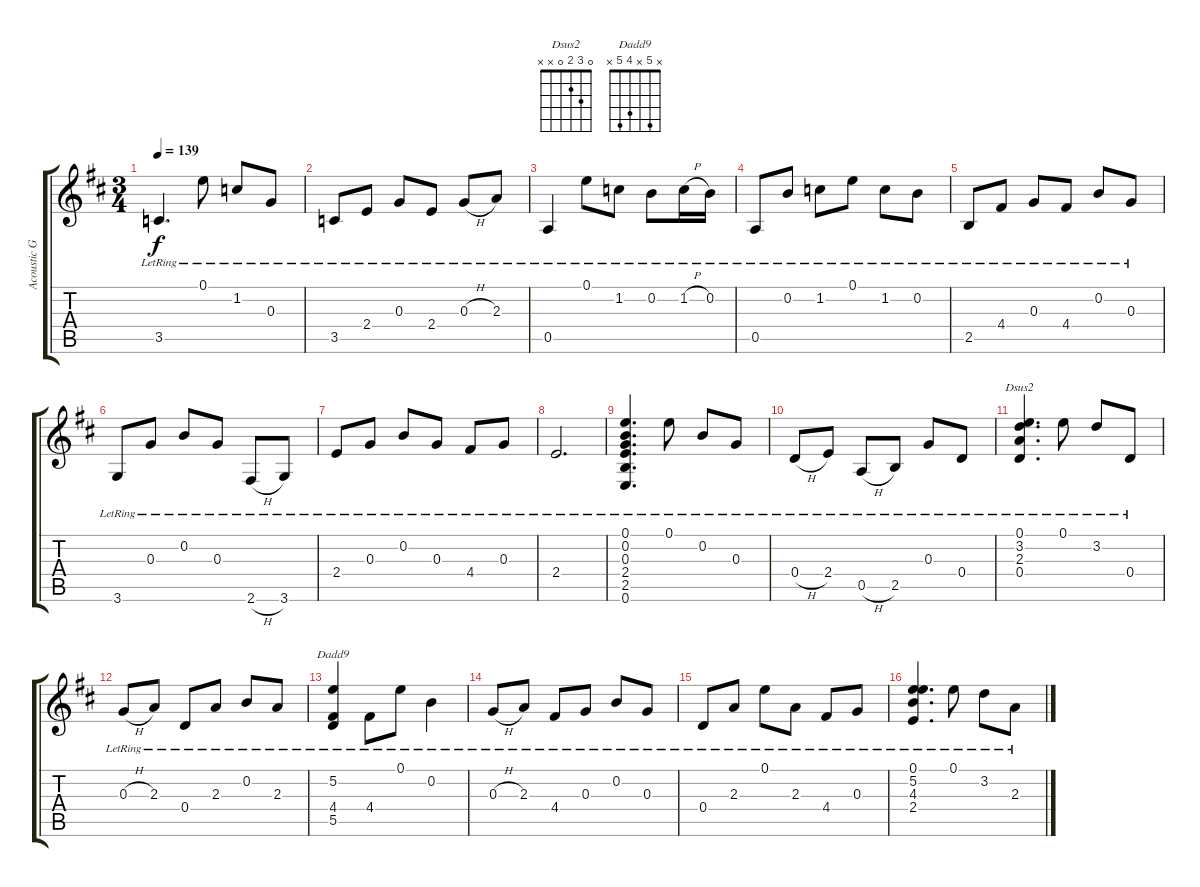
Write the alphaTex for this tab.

\track ("Acoustic Guitar" "Acoustic G") {instrument acousticguitarsteel}
\staff {score tabs}
\tuning (E4 B3 G3 D3 A2 E2) {hide}
\chord ("Dsus2" 0 3 2 0 x x)
\chord ("Dadd9" x 5 x 4 5 x)
\ts (3 4)
\tempo 139
\clef g2
\ks d
3.5{lr}.4{d dy f} 0.1{lr}.8 1.2{lr}.8 0.3{lr}.8 |
3.5{lr}.8 2.4{lr}.8 0.3{lr}.8 2.4{lr}.8 0.3{h lr}.8 2.3{lr}.8 |
0.5{lr}.4 0.1{lr}.8 1.2{lr}.8 0.2{lr}.8 1.2{h lr}.16 0.2{lr}.16 |
0.5{lr}.8 0.2{lr}.8 1.2{lr}.8 0.1{lr}.8 1.2{lr}.8 0.2{lr}.8 |
2.5{lr}.8 4.4{lr}.8 0.3{lr}.8 4.4{lr}.8 0.2{lr}.8 0.3{lr}.8 |
3.6{lr}.8 0.3{lr}.8 0.2{lr}.8 0.3{lr}.8 2.6{h lr}.8 3.6{lr}.8 |
2.4{lr}.8 0.3{lr}.8 0.2{lr}.8 0.3{lr}.8 4.4{lr}.8 0.3{lr}.8 |
2.4{lr}.2{d} |
(0.1{lr} 0.2{lr} 0.3{lr} 2.4{lr} 2.5{lr} 0.6{lr}).4{d} 0.1{lr}.8 0.2{lr}.8 0.3{lr}.8 |
0.4{h lr}.8 2.4{lr}.8 0.5{h lr}.8 2.5{lr}.8 0.3{lr}.8 0.4{lr}.8 |
(0.1{lr} 3.2{lr} 2.3{lr} 0.4{lr}).4{d ch "Dsus2"} 0.1{lr}.8 3.2{lr}.8 0.4{lr}.8 |
0.3{h lr}.8 2.3{lr}.8 0.4{lr}.8 2.3{lr}.8 0.2{lr}.8 2.3{lr}.8 |
(5.2{lr} 4.4{lr} 5.5{lr}).4{ch "Dadd9"} 4.4{lr}.8 0.1{lr}.8 0.2{lr}.4 |
0.3{h lr}.8 2.3{lr}.8 4.4{lr}.8 0.3{lr}.8 0.2{lr}.8 0.3{lr}.8 |
0.4{lr}.8 2.3{lr}.8 0.1{lr}.8 2.3{lr}.8 4.4{lr}.8 0.3{lr}.8 |
(0.1{lr} 5.2{lr} 4.3{lr} 2.4{lr}).4{d} 0.1{lr}.8 3.2{lr}.8 2.3{lr}.8
